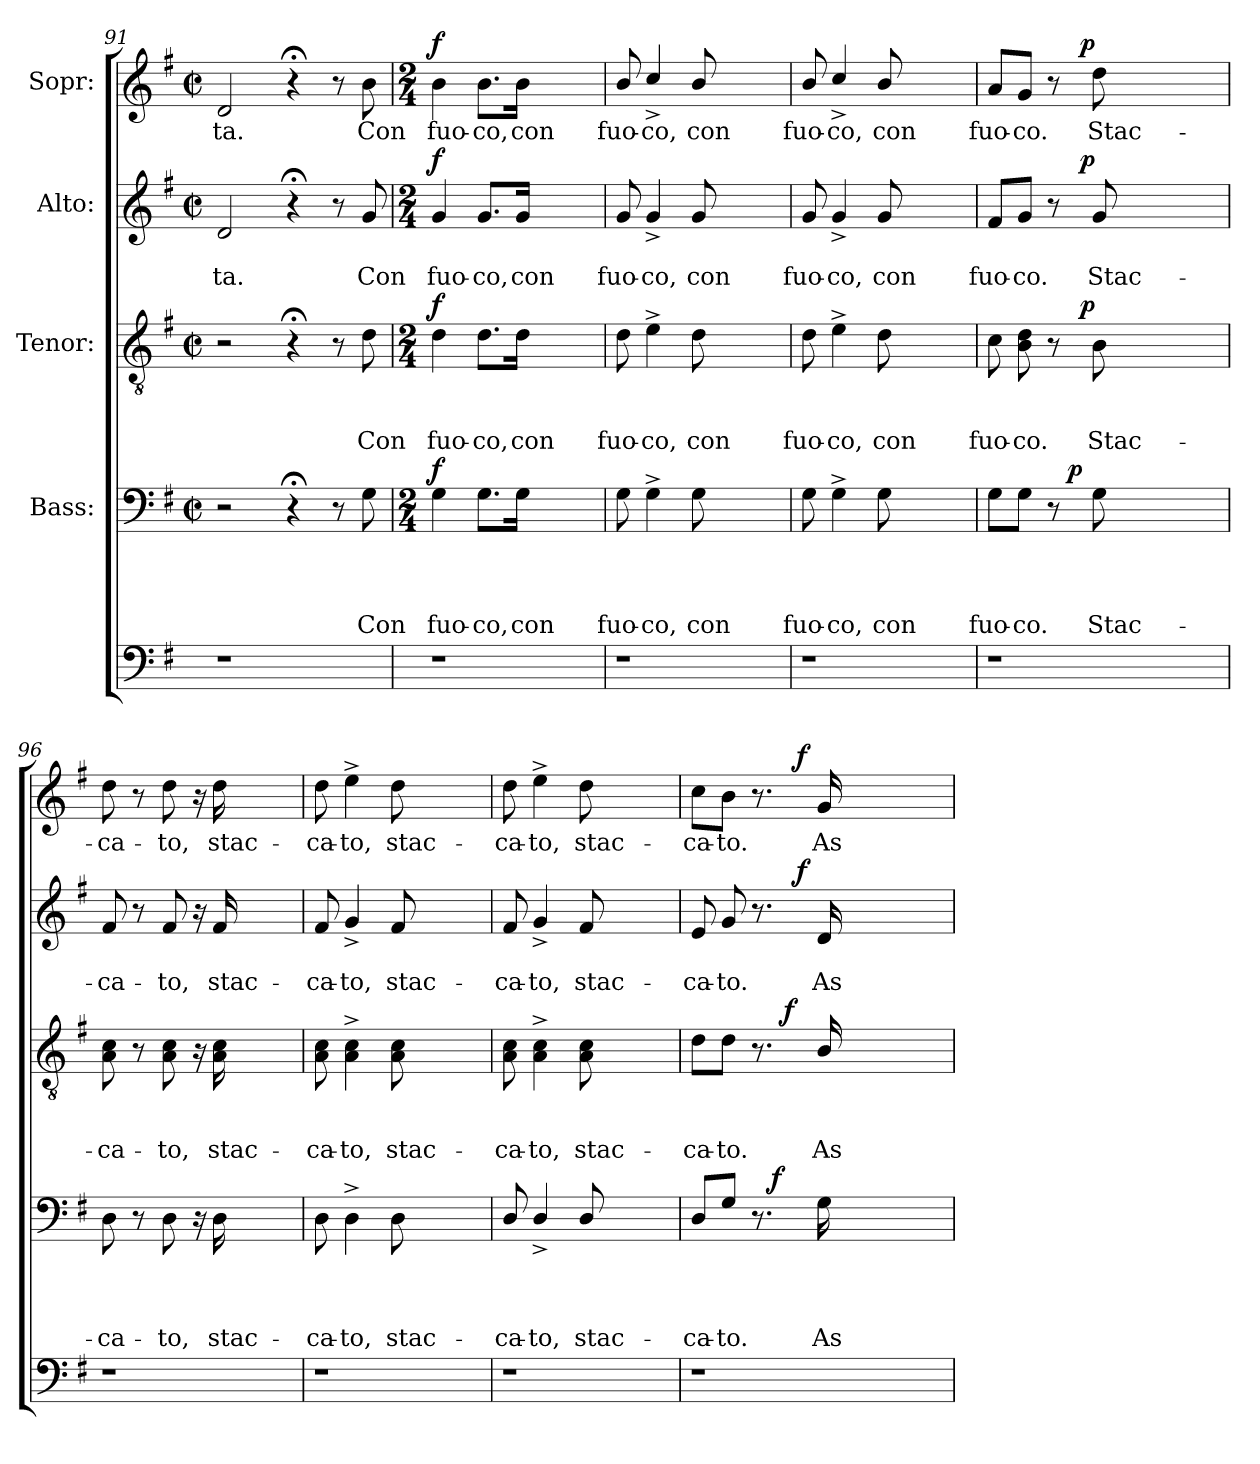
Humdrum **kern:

**kern	**kern	**text	**text	**text	**text	**dynam	**kern	**text	**text	**text	**dynam	**kern	**text	**text	**dynam	**kern	**text	**dynam
*part5	*part4	*part4	*part4	*part4	*part4	*part4	*part3	*part3	*part3	*part3	*part3	*part2	*part2	*part2	*part2	*part1	*part1	*part1
*staff5	*staff4	*staff4	*staff4	*staff4	*staff4	*staff4	*staff3	*staff3	*staff3	*staff3	*staff3	*staff2	*staff2	*staff2	*staff2	*staff1	*staff1	*staff1
*	*I"Bass:	*	*	*	*	*	*I"Tenor:	*	*	*	*	*I"Alto:	*	*	*	*I"Sopr:	*	*
*clefF4	*clefF4	*	*	*	*	*	*clefGv2	*	*	*	*	*clefG2	*	*	*	*clefG2	*	*
*k[f#]	*k[f#]	*	*	*	*	*	*k[f#]	*	*	*	*	*k[f#]	*	*	*	*k[f#]	*	*
*G:	*G:	*	*	*	*	*	*G:	*	*	*	*	*G:	*	*	*	*G:	*	*
*	*M2/2	*	*	*	*	*	*M2/2	*	*	*	*	*M2/2	*	*	*	*M2/2	*	*
*	*met(c|)	*	*	*	*	*	*met(c|)	*	*	*	*	*met(c|)	*	*	*	*met(c|)	*	*
=91	=91	=91	=91	=91	=91	=91	=91	=91	=91	=91	=91	=91	=91	=91	=91	=91	=91	=91
!	!	!	!	!	!	!	!	!	!	!	!	!	!	!LO:LY:b	!	!	!LO:LY:b	!
1r	2r	.	.	.	.	.	2r	.	.	.	.	2d/	.	-ta.	.	2d/	-ta.	.
.	4r;<	.	.	.	.	.	4r;<	.	.	.	.	4r;<	.	.	.	4r;<	.	.
.	8r	.	.	.	.	.	8r	.	.	.	.	8r	.	.	.	8r	.	.
!	!	!	!	!	!LO:LY:b	!	!	!	!	!LO:LY:b	!	!	!	!LO:LY:b	!	!	!LO:LY:b	!
.	8G\	.	.	.	Con	.	8d\	.	.	Con	.	8g/	.	Con	.	8b\	Con	.
=92	=92	=92	=92	=92	=92	=92	=92	=92	=92	=92	=92	=92	=92	=92	=92	=92	=92	=92
*	*M2/4	*	*	*	*	*	*M2/4	*	*	*	*	*M2/4	*	*	*	*M2/4	*	*
!	!	!	!	!	!LO:LY:b	!LO:DY:a	!	!	!	!LO:LY:b	!LO:DY:a	!	!	!LO:LY:b	!LO:DY:a	!	!LO:LY:b	!LO:DY:a
1r	4G\	.	.	.	fuo-	f	4d\	.	.	fuo-	f	4g/	.	fuo-	f	4b\	fuo-	f
!	!	!	!	!	!LO:LY:b	!	!	!	!	!LO:LY:b	!	!	!	!LO:LY:b	!	!	!LO:LY:b	!
.	8.G\L	.	.	.	-co,	.	8.d\L	.	.	-co,	.	8.g/L	.	-co,	.	8.b\L	-co,	.
!	!	!	!	!	!LO:LY:b	!	!	!	!	!LO:LY:b	!	!	!	!LO:LY:b	!	!	!LO:LY:b	!
.	16G\Jk	.	.	.	con	.	16d\Jk	.	.	con	.	16g/Jk	.	con	.	16b\Jk	con	.
.	2ryy	.	.	.	.	.	2ryy	.	.	.	.	2ryy	.	.	.	2ryy	.	.
!!LO:LB:g=z
=93	=93	=93	=93	=93	=93	=93	=93	=93	=93	=93	=93	=93	=93	=93	=93	=93	=93	=93
!	!	!	!	!	!LO:LY:b	!	!	!	!	!LO:LY:b	!	!	!	!LO:LY:b	!	!	!LO:LY:b	!
1r	8G\	.	.	.	fuo-	.	8d\	.	.	fuo-	.	8g/	.	fuo-	.	8b/	fuo-	.
!	!	!	!	!	!LO:LY:b	!	!	!	!	!LO:LY:b	!	!	!	!LO:LY:b	!	!	!LO:LY:b	!
.	4G^>\	.	.	.	-co,	.	4e^>\	.	.	-co,	.	4g^</	.	-co,	.	4cc^>/	-co,	.
!	!	!	!	!	!LO:LY:b	!	!	!	!	!LO:LY:b	!	!	!	!LO:LY:b	!	!	!LO:LY:b	!
.	8G\	.	.	.	con	.	8d\	.	.	con	.	8g/	.	con	.	8b/	con	.
.	2ryy	.	.	.	.	.	2ryy	.	.	.	.	2ryy	.	.	.	2ryy	.	.
=94	=94	=94	=94	=94	=94	=94	=94	=94	=94	=94	=94	=94	=94	=94	=94	=94	=94	=94
!	!	!	!	!	!LO:LY:b	!	!	!	!	!LO:LY:b	!	!	!	!LO:LY:b	!	!	!LO:LY:b	!
1r	8G\	.	.	.	fuo-	.	8d\	.	.	fuo-	.	8g/	.	fuo-	.	8b/	fuo-	.
!	!	!	!	!	!LO:LY:b	!	!	!	!	!LO:LY:b	!	!	!	!LO:LY:b	!	!	!LO:LY:b	!
.	4G^>\	.	.	.	-co,	.	4e^>\	.	.	-co,	.	4g^</	.	-co,	.	4cc^>/	-co,	.
!	!	!	!	!	!LO:LY:b	!	!	!	!	!LO:LY:b	!	!	!	!LO:LY:b	!	!	!LO:LY:b	!
.	8G\	.	.	.	con	.	8d\	.	.	con	.	8g/	.	con	.	8b/	con	.
.	2ryy	.	.	.	.	.	2ryy	.	.	.	.	2ryy	.	.	.	2ryy	.	.
=95	=95	=95	=95	=95	=95	=95	=95	=95	=95	=95	=95	=95	=95	=95	=95	=95	=95	=95
!	!	!	!	!	!LO:LY:b	!	!	!	!	!LO:LY:b	!	!	!	!LO:LY:b	!	!	!LO:LY:b	!
*	*^	*	*	*	*	*	*^	*	*	*	*	*^	*	*	*	*^	*	*
1r	8G\L	4ryy	.	.	.	fuo-	.	8c\	4ryy	.	.	fuo-	.	8f#/L	4ryy	.	fuo-	.	8a/L	4ryy	fuo-	.
!	!	!	!	!	!	!LO:LY:b	!	!	!	!	!	!LO:LY:b	!	!	!	!	!LO:LY:b	!	!	!	!LO:LY:b	!
.	8G\J	.	.	.	.	-co.	.	8B\ 8d\	.	.	.	-co.	.	8g/J	.	.	-co.	.	8g/J	.	-co.	.
.	8r	16ryy	.	.	.	.	.	8r	16.ryy	.	.	.	.	8r	16.ryy	.	.	.	8r	16.ryy	.	.
!	!	!	!	!	!	!	!LO:DY:a	!	!	!	!	!	!	!	!	!	!	!	!	!	!	!
.	.	2ryy	.	.	.	.	p	.	.	.	.	.	.	.	.	.	.	.	.	.	.	.
!	!	!	!	!	!	!	!	!	!	!	!	!	!LO:DY:a	!	!	!	!	!LO:DY:a	!	!	!	!LO:DY:a
.	.	.	.	.	.	.	.	.	2ryy	.	.	.	p	.	2ryy	.	.	p	.	2ryy	.	p
!	!	!	!	!	!	!LO:LY:b	!	!	!	!	!	!LO:LY:b	!	!	!	!	!LO:LY:b	!	!	!	!LO:LY:b	!
.	8G\	.	.	.	.	Stac-	.	8B\	.	.	.	Stac-	.	8g/	.	.	Stac-	.	8dd\	.	Stac-	.
.	2ryy	.	.	.	.	.	.	2ryy	.	.	.	.	.	2ryy	.	.	.	.	2ryy	.	.	.
.	.	8.ryy	.	.	.	.	.	.	.	.	.	.	.	.	.	.	.	.	.	.	.	.
.	.	.	.	.	.	.	.	.	8ryy	.	.	.	.	.	8ryy	.	.	.	.	8ryy	.	.
.	.	.	.	.	.	.	.	.	32ryy	.	.	.	.	.	32ryy	.	.	.	.	32ryy	.	.
=96	=96	=96	=96	=96	=96	=96	=96	=96	=96	=96	=96	=96	=96	=96	=96	=96	=96	=96	=96	=96	=96	=96
!	!	!	!	!	!	!LO:LY:b	!	!	!	!	!	!LO:LY:b	!	!	!	!	!LO:LY:b	!	!	!	!LO:LY:b	!
*	*v	*v	*	*	*	*	*	*	*	*	*	*	*	*v	*v	*	*	*	*v	*v	*	*
*	*	*	*	*	*	*	*v	*v	*	*	*	*	*	*	*	*	*	*	*
1r	8D\	.	.	.	-ca-	.	8A\ 8c\	.	.	-ca-	.	8f#/	.	-ca-	.	8dd\	-ca-	.
.	8r	.	.	.	.	.	8r	.	.	.	.	8r	.	.	.	8r	.	.
!	!	!	!	!	!LO:LY:b	!	!	!	!	!LO:LY:b:rj	!	!	!	!LO:LY:b	!	!	!LO:LY:b	!
.	8D\	.	.	.	-to,	.	8A\ 8c\	.	.	-to,	.	8f#/	.	-to,	.	8dd\	-to,	.
.	16rC	.	.	.	.	.	16rA	.	.	.	.	16ra	.	.	.	16ra	.	.
!	!	!	!	!	!LO:LY:b	!	!	!	!	!LO:LY:b:rj	!	!	!	!LO:LY:b	!	!	!LO:LY:b	!
.	16D\	.	.	.	stac-	.	16A\ 16c\	.	.	stac-	.	16f#/	.	stac-	.	16dd\	stac-	.
.	2ryy	.	.	.	.	.	2ryy	.	.	.	.	2ryy	.	.	.	2ryy	.	.
=97	=97	=97	=97	=97	=97	=97	=97	=97	=97	=97	=97	=97	=97	=97	=97	=97	=97	=97
!	!	!	!	!	!LO:LY:b	!	!	!	!	!LO:LY:b	!	!	!	!LO:LY:b	!	!	!LO:LY:b	!
1r	8D\	.	.	.	-ca-	.	8A\ 8c\	.	.	-ca-	.	8f#/	.	-ca-	.	8dd\	-ca-	.
!	!	!	!	!	!LO:LY:b	!	!	!	!	!LO:LY:b	!	!	!	!LO:LY:b	!	!	!LO:LY:b	!
.	4D^>\	.	.	.	-to,	.	4A\^> 4c\^>	.	.	-to,	.	4g^</	.	-to,	.	4ee^>\	-to,	.
!	!	!	!	!	!LO:LY:b	!	!	!	!	!LO:LY:b	!	!	!	!LO:LY:b	!	!	!LO:LY:b	!
.	8D\	.	.	.	stac-	.	8A\ 8c\	.	.	stac-	.	8f#/	.	stac-	.	8dd\	stac-	.
.	2ryy	.	.	.	.	.	2ryy	.	.	.	.	2ryy	.	.	.	2ryy	.	.
!!LO:PB:g=z
=98	=98	=98	=98	=98	=98	=98	=98	=98	=98	=98	=98	=98	=98	=98	=98	=98	=98	=98
!	!	!	!	!	!LO:LY:b	!	!	!	!	!LO:LY:b	!	!	!	!LO:LY:b	!	!	!LO:LY:b	!
1r	8D/	.	.	.	-ca-	.	8A\ 8c\	.	.	-ca-	.	8f#/	.	-ca-	.	8dd\	-ca-	.
!	!	!	!	!	!LO:LY:b	!	!	!	!	!LO:LY:b	!	!	!	!LO:LY:b	!	!	!LO:LY:b	!
.	4D^>/	.	.	.	-to,	.	4A\^> 4c\^>	.	.	-to,	.	4g^</	.	-to,	.	4ee^>\	-to,	.
!	!	!	!	!	!LO:LY:b	!	!	!	!	!LO:LY:b	!	!	!	!LO:LY:b	!	!	!LO:LY:b	!
.	8D/	.	.	.	stac-	.	8A\ 8c\	.	.	stac-	.	8f#/	.	stac-	.	8dd\	stac-	.
.	2ryy	.	.	.	.	.	2ryy	.	.	.	.	2ryy	.	.	.	2ryy	.	.
=99	=99	=99	=99	=99	=99	=99	=99	=99	=99	=99	=99	=99	=99	=99	=99	=99	=99	=99
!	!	!	!	!	!LO:LY:b	!	!	!	!	!LO:LY:b	!	!	!	!LO:LY:b	!	!	!LO:LY:b	!
*	*^	*	*	*	*	*	*^	*	*	*	*	*^	*	*	*	*^	*	*
1r	8D/L	4ryy	.	.	.	-ca-	.	8d\L	4ryy	.	.	-ca-	.	8e/	4.ryy	.	-ca-	.	8cc\L	4.ryy	-ca-	.
!	!	!	!	!	!	!LO:LY:b	!	!	!	!	!	!LO:LY:b	!	!	!	!	!LO:LY:b	!	!	!	!LO:LY:b	!
.	8G/J	.	.	.	.	-to.	.	8d\J	.	.	.	-to.	.	8g/	.	.	-to.	.	8b\J	.	-to.	.
.	8.r	16ryy	.	.	.	.	.	8.r	16.ryy	.	.	.	.	8.r	.	.	.	.	8.r	.	.	.
!	!	!	!	!	!	!	!LO:DY:a	!	!	!	!	!	!	!	!	!	!	!	!	!	!	!
.	.	2ryy	.	.	.	.	f	.	.	.	.	.	.	.	.	.	.	.	.	.	.	.
!	!	!	!	!	!	!	!	!	!	!	!	!	!LO:DY:a	!	!	!	!	!	!	!	!	!
.	.	.	.	.	.	.	.	.	2ryy	.	.	.	f	.	.	.	.	.	.	.	.	.
!	!	!	!	!	!	!	!	!	!	!	!	!	!	!	!	!	!	!LO:DY:a	!	!	!	!LO:DY:a
.	.	.	.	.	.	.	.	.	.	.	.	.	.	.	2ryy	.	.	f	.	2ryy	.	f
!	!	!	!	!	!	!LO:LY:b	!	!	!	!	!	!LO:LY:b	!	!	!	!	!LO:LY:b	!	!	!	!LO:LY:b	!
.	16G\	.	.	.	.	As-	.	16B/	.	.	.	As-	.	16d/	.	.	As-	.	16g/	.	As-	.
.	2ryy	.	.	.	.	.	.	2ryy	.	.	.	.	.	2ryy	.	.	.	.	2ryy	.	.	.
.	.	8.ryy	.	.	.	.	.	.	.	.	.	.	.	.	.	.	.	.	.	.	.	.
.	.	.	.	.	.	.	.	.	8ryy	.	.	.	.	.	.	.	.	.	.	.	.	.
.	.	.	.	.	.	.	.	.	.	.	.	.	.	.	8ryy	.	.	.	.	8ryy	.	.
.	.	.	.	.	.	.	.	.	32ryy	.	.	.	.	.	.	.	.	.	.	.	.	.
*	*v	*v	*	*	*	*	*	*	*	*	*	*	*	*v	*v	*	*	*	*v	*v	*	*
*	*	*	*	*	*	*	*v	*v	*	*	*	*	*	*	*	*	*	*	*
=	=	=	=	=	=	=	=	=	=	=	=	=	=	=	=	=	=	=
*-	*-	*-	*-	*-	*-	*-	*-	*-	*-	*-	*-	*-	*-	*-	*-	*-	*-	*-
